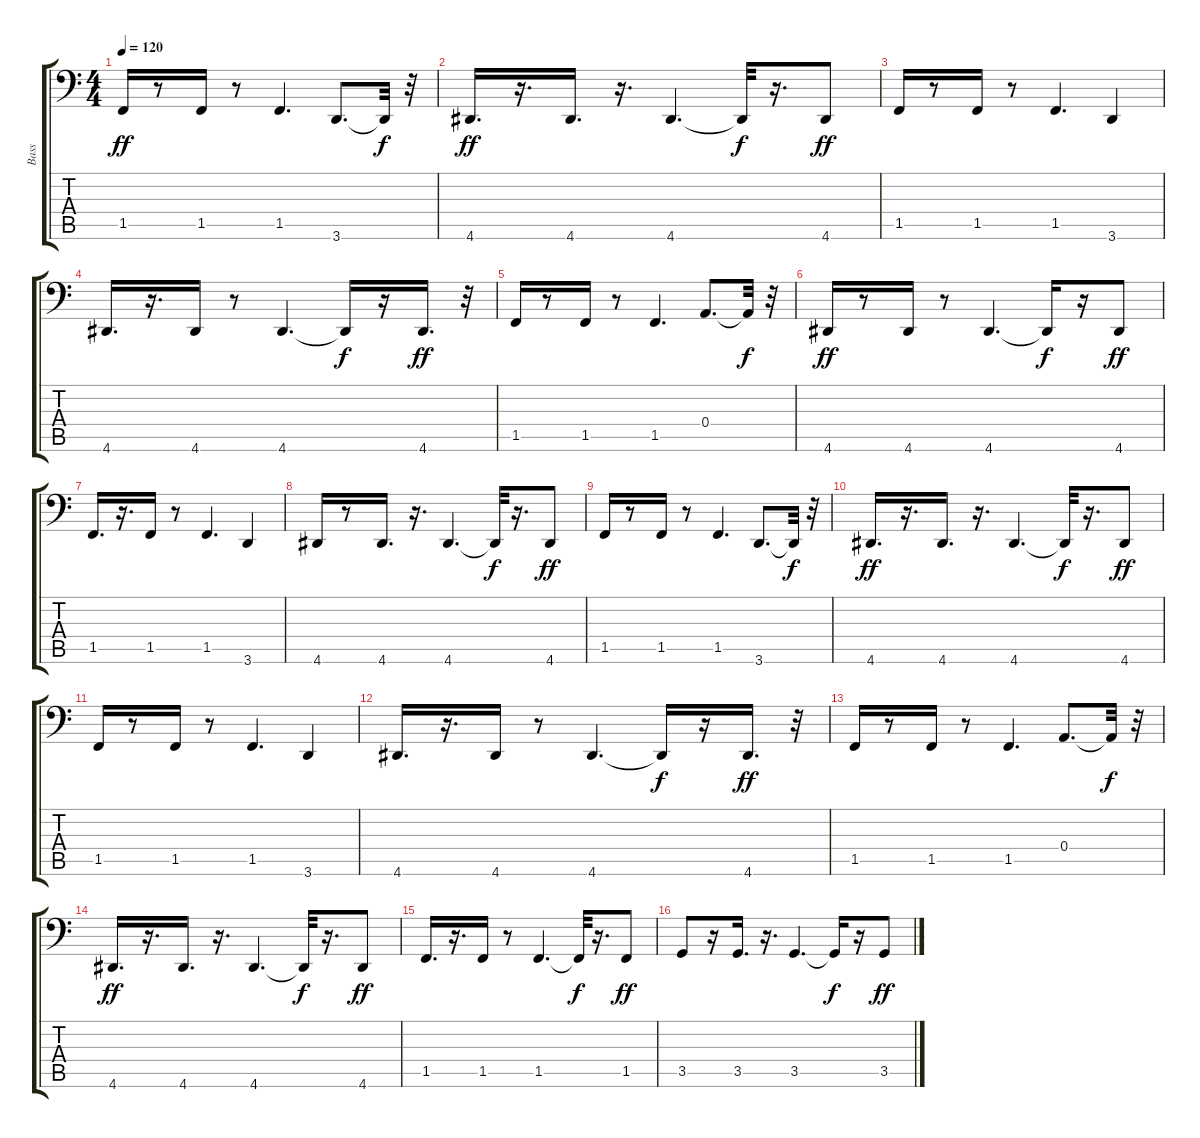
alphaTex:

\track ("Bass" "Bass") {instrument electricbassfinger}
\staff {score tabs}
\tuning (C3 G2 D2 A1 E1 B0) {hide}
\ts (4 4)
\tempo 120
\clef f4
\ks c
1.5.16{dy ff} r.8 1.5.16 r.8 1.5.4{d} 3.6.8{d} 3.6{t}.32{dy f} r.32 |
4.6.16{d dy ff} r.16{d} 4.6.16{d} r.16{d} 4.6.4{d} 4.6{t}.32{dy f} r.16{d} 4.6.8{dy ff} |
1.5.16 r.8 1.5.16 r.8 1.5.4{d} 3.6.4 |
4.6.16{d} r.16{d} 4.6.16 r.8 4.6.4{d} 4.6{t}.16{dy f} r.16 4.6.16{d dy ff} r.32 |
1.5.16 r.8 1.5.16 r.8 1.5.4{d} 0.4.8{d} 0.4{t}.32{dy f} r.32 |
4.6.16{dy ff} r.8 4.6.16 r.8 4.6.4{d} 4.6{t}.16{dy f} r.16 4.6.8{dy ff} |
1.5.16{d} r.16{d} 1.5.16 r.8 1.5.4{d} 3.6.4 |
4.6.16 r.8 4.6.16{d} r.16{d} 4.6.4{d} 4.6{t}.32{dy f} r.16{d} 4.6.8{dy ff} |
1.5.16 r.8 1.5.16 r.8 1.5.4{d} 3.6.8{d} 3.6{t}.32{dy f} r.32 |
4.6.16{d dy ff} r.16{d} 4.6.16{d} r.16{d} 4.6.4{d} 4.6{t}.32{dy f} r.16{d} 4.6.8{dy ff} |
1.5.16 r.8 1.5.16 r.8 1.5.4{d} 3.6.4 |
4.6.16{d} r.16{d} 4.6.16 r.8 4.6.4{d} 4.6{t}.16{dy f} r.16 4.6.16{d dy ff} r.32 |
1.5.16 r.8 1.5.16 r.8 1.5.4{d} 0.4.8{d} 0.4{t}.32{dy f} r.32 |
4.6.16{d dy ff} r.16{d} 4.6.16{d} r.16{d} 4.6.4{d} 4.6{t}.32{dy f} r.16{d} 4.6.8{dy ff} |
1.5.16{d} r.16{d} 1.5.16 r.8 1.5.4{d} 1.5{t}.32{dy f} r.16{d} 1.5.8{dy ff} |
3.5.8 r.16 3.5.16{d} r.16{d} 3.5.4{d} 3.5{t}.16{dy f} r.16 3.5.8{dy ff}
